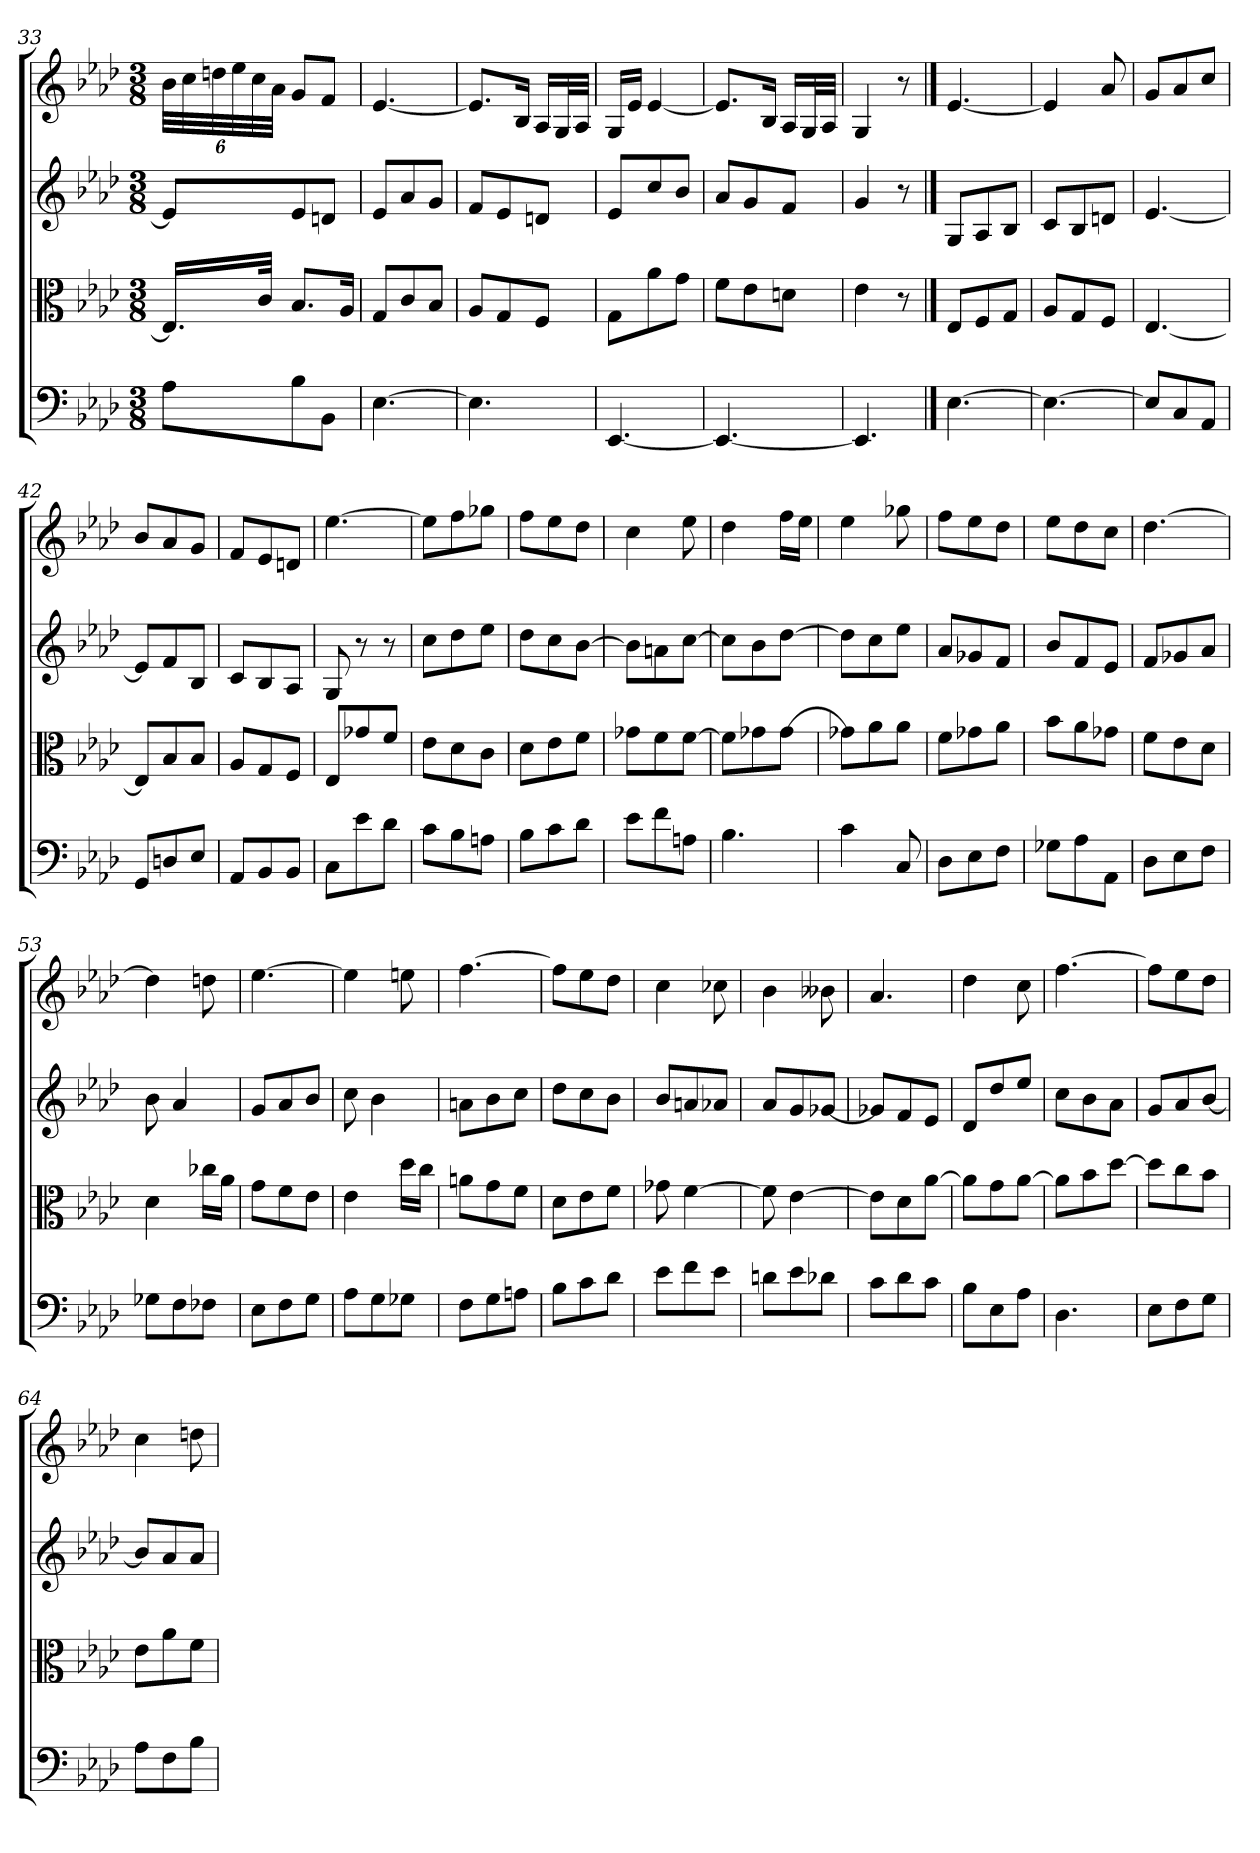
**kern	**kern	**kern	**kern
*part4	*part3	*part2	*part1
*staff4	*staff3	*staff2	*staff1
*clefF4	*clefC3	*clefG2	*clefG2
*k[b-e-a-d-]	*k[b-e-a-d-]	*k[b-e-a-d-]	*k[b-e-a-d-]
*M3/8	*M3/8	*M3/8	*M3/8
=33	=33	=33	=33
8A-\L	16.E-/LL]	8e-/L]	48b-\LLL
.	.	.	48cc\
.	.	.	48ddn\
.	.	.	48ee-\
.	.	.	48cc\
.	32c/JJK	.	.
.	.	.	48a-\JJJ
8B-\	8.B-/L	8e-/	8g/L
8BB-\J	.	8dn/J	8f/J
.	16A-/JK	.	.
=34	=34	=34	=34
[4.E-\	8G/L	8e-/L	[4.e-/
.	8c/	8a-/	.
.	8B-/J	8g/J	.
=35	=35	=35	=35
4.E-\]	8A-/L	8f/L	8.e-/L]
.	8G/	8e-/	.
.	.	.	16B-/JK
.	8F/J	8dn/J	16A-/LL
.	.	.	32G/L
.	.	.	32A-/JJJ
=36	=36	=36	=36
[4.EE-/	8G\L	8e-/L	16G/LL
.	.	.	16e-/JJ
.	8a-\	8cc/	[4e-/
.	8g\J	8b-/J	.
=37	=37	=37	=37
4.EE-/_	8f\L	8a-/L	8.e-/L]
.	8e-\	8g/	.
.	.	.	16B-/JK
.	8dn\J	8f/J	16A-/LL
.	.	.	32G/L
.	.	.	32A-/JJJ
=38	=38	=38	=38
4.EE-/]	4e-\	4g/	4G/
.	8r	8r	8r
==39	==39	==39	==39
[4.E-\	8E-/L	8G/L	[4.e-/
.	8F/	8A-/	.
.	8G/J	8B-/J	.
=40	=40	=40	=40
4.E-\_	8A-/L	8c/L	4e-/]
.	8G/	8B-/	.
.	8F/J	8dn/J	8a-/
=41	=41	=41	=41
8E-/L]	[4.E-/	[4.e-/	8g/L
8C/	.	.	8a-/
8AA-/J	.	.	8cc/J
=42	=42	=42	=42
8GG/L	8E-/L]	8e-/L]	8b-/L
8Dn/	8B-/	8f/	8a-/
8E-/J	8B-/J	8B-/J	8g/J
=43	=43	=43	=43
8AA-/L	8A-/L	8c/L	8f/L
8BB-/	8G/	8B-/	8e-/
8BB-/J	8F/J	8A-/J	8dn/J
=44	=44	=44	=44
8C\L	8E-/L	8G/	[4.ee-\
8e-\	8g-X/	8r	.
8d-\J	8f/J	8r	.
=45	=45	=45	=45
8c\L	8e-\L	8cc\L	8ee-\L]
8B-\	8d-\	8dd-\	8ff\
8An\J	8c\J	8ee-\J	8gg-X\J
=46	=46	=46	=46
8B-\L	8d-\L	8dd-\L	8ff\L
8c\	8e-\	8cc\	8ee-\
8d-\J	8f\J	[8b-\J	8dd-\J
=47	=47	=47	=47
8e-\L	8g-X\L	8b-\L]	4cc\
8f\	8f\	8an\	.
8An\J	[8f\J	[8cc\J	8ee-\
=48	=48	=48	=48
4.B-\	8f\L]	8cc\L]	4dd-\
.	8g-X\	8b-\	.
.	[8g-\J	[8dd-\J	16ff\LL
.	.	.	16ee-\JJ
=49	=49	=49	=49
4c\	8g-X\L]	8dd-\L]	4ee-\
.	8a-\	8cc\	.
8C/	8a-\J	8ee-\J	8gg-X\
=50	=50	=50	=50
8D-\L	8f\L	8a-/L	8ff\L
8E-\	8g-X\	8g-X/	8ee-\
8F\J	8a-\J	8f/J	8dd-\J
=51	=51	=51	=51
8G-X\L	8b-\L	8b-/L	8ee-\L
8A-\	8a-\	8f/	8dd-\
8AA-\J	8g-X\J	8e-/J	8cc\J
=52	=52	=52	=52
8D-\L	8f\L	8f/L	[4.dd-\
8E-\	8e-\	8g-X/	.
8F\J	8d-\J	8a-/J	.
=53	=53	=53	=53
8G-X\L	4d-\	8b-\	4dd-\]
8F\	.	4a-/	.
8F-X\J	16cc-X\LL	.	8ddn\
.	16a-\JJ	.	.
=54	=54	=54	=54
8E-\L	8g\L	8g/L	[4.ee-\
8F\	8f\	8a-/	.
8G\J	8e-\J	8b-/J	.
=55	=55	=55	=55
8A-\L	4e-\	8cc\	4ee-\]
8G\	.	4b-\	.
8G-X\J	16dd-\LL	.	8een\
.	16cc\JJ	.	.
=56	=56	=56	=56
8F\L	8an\L	8an\L	[4.ff\
8G\	8g\	8b-\	.
8An\J	8f\J	8cc\J	.
=57	=57	=57	=57
8B-\L	8d-\L	8dd-\L	8ff\L]
8c\	8e-\	8cc\	8ee-\
8d-\J	8f\J	8b-\J	8dd-\J
=58	=58	=58	=58
8e-\L	8g-X\	8b-/L	4cc\
8f\	[4f\	8an/	.
8e-\J	.	8a-X/J	8cc-X\
=59	=59	=59	=59
8dn\L	8f\]	8a-/L	4b-\
8e-\	[4e-\	8g/	.
8d-X\J	.	[8g-X/J	8b--X\
=60	=60	=60	=60
8c\L	8e-\L]	8g-X/L]	4.a-/
8d-\	8d-\	8f/	.
8c\J	[8a-\J	8e-/J	.
=61	=61	=61	=61
8B-\L	8a-\L]	8d-/L	4dd-\
8E-\	8g\	8dd-/	.
8A-\J	[8a-\J	8ee-/J	8cc\
=62	=62	=62	=62
4.D-\	8a-\L]	8cc\L	[4.ff\
.	8b-\	8b-\	.
.	[8dd-\J	8a-\J	.
=63	=63	=63	=63
8E-\L	8dd-\L]	8g/L	8ff\L]
8F\	8cc\	8a-/	8ee-\
8G\J	8b-\J	[8b-/J	8dd-\J
=64	=64	=64	=64
8A-\L	8e-\L	8b-/L]	4cc\
8F\	8a-\	8a-/	.
8B-\J	8f\J	8a-/J	8ddn\
=	=	=	=
*-	*-	*-	*-
